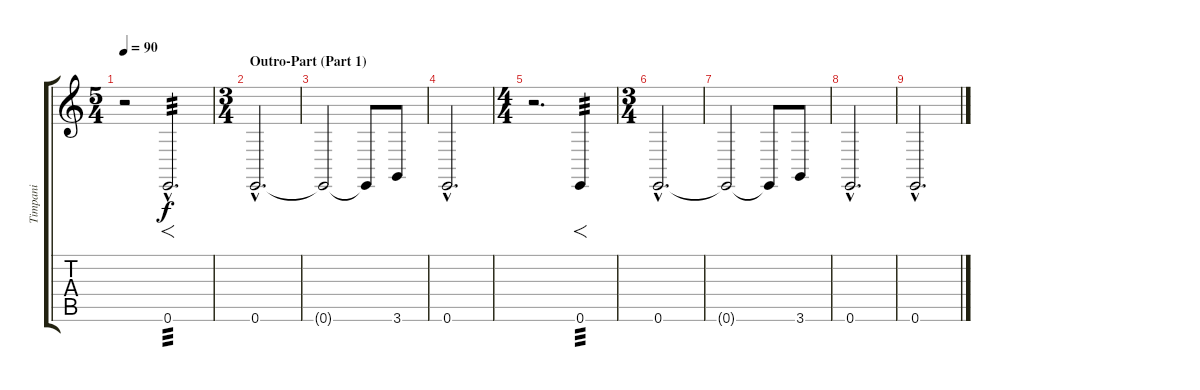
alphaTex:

\track ("Timpani" "Timpani") {instrument timpani}
\staff {score tabs}
\tuning (E4 B3 G3 D3 A2 E2) {hide}
\ts (5 4)
\tempo 90
\clef g2
\ks c
r.2{dy f} 0.6{hac}.2{f d tp 3} |
\ts (3 4)
\section ("" "Outro-Part (Part 1)")
0.6{hac}.2{d} |
0.6{t}.2 0.6{t}.8 3.6.8 |
0.6{hac}.2{d} |
\ts (4 4)
r.2{d} 0.6.4{f tp 3} |
\ts (3 4)
0.6{hac}.2{d} |
0.6{t}.2 0.6{t}.8 3.6.8 |
0.6{hac}.2{d} |
0.6{hac}.2{d}
